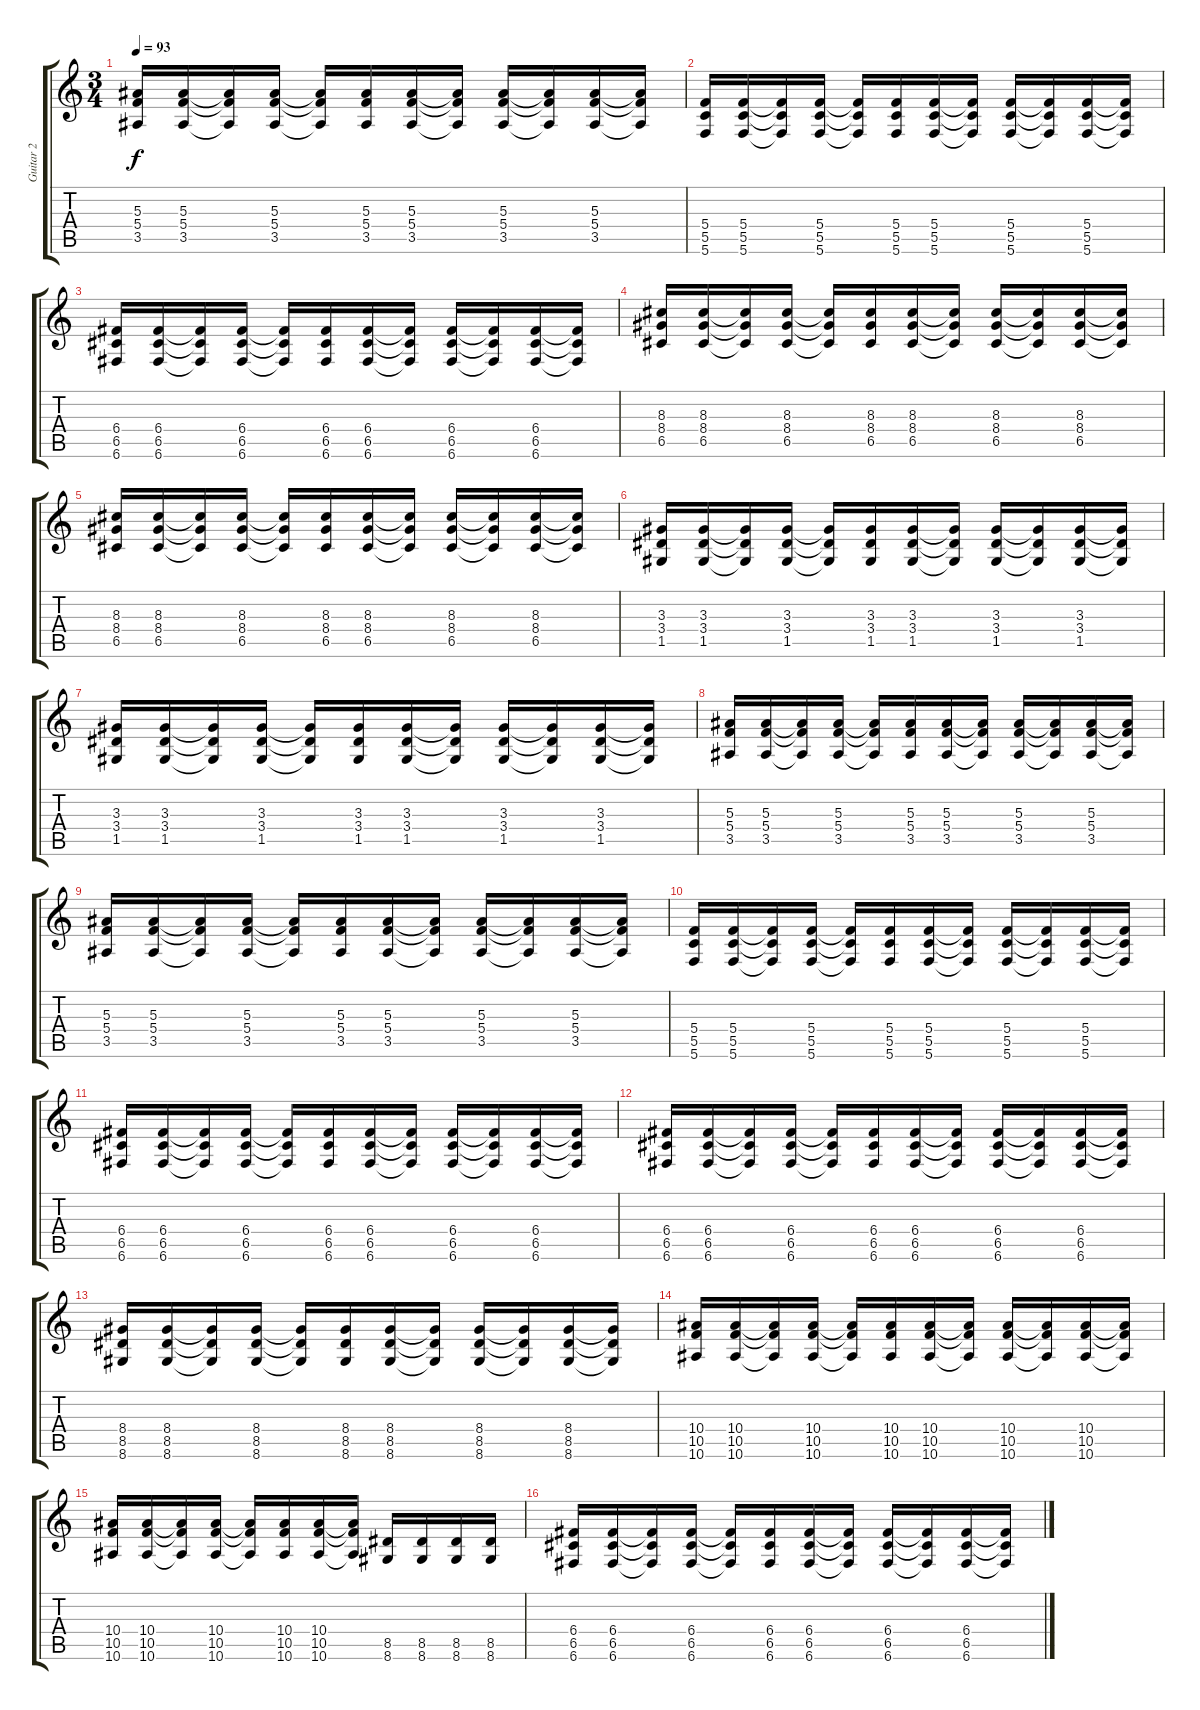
\track ("Guitar 2" "Guitar 2") {instrument overdrivenguitar}
\staff {score tabs}
\tuning (D4 A3 F3 C3 G2 C2) {hide}
\ts (3 4)
\tempo 93
\clef g2
\ks c
(5.3 5.4 3.5).16{dy f} (5.3 5.4 3.5).16 (5.3{t} 5.4{t} 3.5{t}).16 (5.3 5.4 3.5).16 (5.3{t} 5.4{t} 3.5{t}).16 (5.3 5.4 3.5).16 (5.3 5.4 3.5).16 (5.3{t} 5.4{t} 3.5{t}).16 (5.3 5.4 3.5).16 (5.3{t} 5.4{t} 3.5{t}).16 (5.3 5.4 3.5).16 (5.3{t} 5.4{t} 3.5{t}).16 |
(5.4 5.5 5.6).16 (5.4 5.5 5.6).16 (5.4{t} 5.5{t} 5.6{t}).16 (5.4 5.5 5.6).16 (5.4{t} 5.5{t} 5.6{t}).16 (5.4 5.5 5.6).16 (5.4 5.5 5.6).16 (5.4{t} 5.5{t} 5.6{t}).16 (5.4 5.5 5.6).16 (5.4{t} 5.5{t} 5.6{t}).16 (5.4 5.5 5.6).16 (5.4{t} 5.5{t} 5.6{t}).16 |
(6.4 6.5 6.6).16 (6.4 6.5 6.6).16 (6.4{t} 6.5{t} 6.6{t}).16 (6.4 6.5 6.6).16 (6.4{t} 6.5{t} 6.6{t}).16 (6.4 6.5 6.6).16 (6.4 6.5 6.6).16 (6.4{t} 6.5{t} 6.6{t}).16 (6.4 6.5 6.6).16 (6.4{t} 6.5{t} 6.6{t}).16 (6.4 6.5 6.6).16 (6.4{t} 6.5{t} 6.6{t}).16 |
(8.3 8.4 6.5).16 (8.3 8.4 6.5).16 (8.3{t} 8.4{t} 6.5{t}).16 (8.3 8.4 6.5).16 (8.3{t} 8.4{t} 6.5{t}).16 (8.3 8.4 6.5).16 (8.3 8.4 6.5).16 (8.3{t} 8.4{t} 6.5{t}).16 (8.3 8.4 6.5).16 (8.3{t} 8.4{t} 6.5{t}).16 (8.3 8.4 6.5).16 (8.3{t} 8.4{t} 6.5{t}).16 |
(8.3 8.4 6.5).16 (8.3 8.4 6.5).16 (8.3{t} 8.4{t} 6.5{t}).16 (8.3 8.4 6.5).16 (8.3{t} 8.4{t} 6.5{t}).16 (8.3 8.4 6.5).16 (8.3 8.4 6.5).16 (8.3{t} 8.4{t} 6.5{t}).16 (8.3 8.4 6.5).16 (8.3{t} 8.4{t} 6.5{t}).16 (8.3 8.4 6.5).16 (8.3{t} 8.4{t} 6.5{t}).16 |
(3.3 3.4 1.5).16 (3.3 3.4 1.5).16 (3.3{t} 3.4{t} 1.5{t}).16 (3.3 3.4 1.5).16 (3.3{t} 3.4{t} 1.5{t}).16 (3.3 3.4 1.5).16 (3.3 3.4 1.5).16 (3.3{t} 3.4{t} 1.5{t}).16 (3.3 3.4 1.5).16 (3.3{t} 3.4{t} 1.5{t}).16 (3.3 3.4 1.5).16 (3.3{t} 3.4{t} 1.5{t}).16 |
(3.3 3.4 1.5).16 (3.3 3.4 1.5).16 (3.3{t} 3.4{t} 1.5{t}).16 (3.3 3.4 1.5).16 (3.3{t} 3.4{t} 1.5{t}).16 (3.3 3.4 1.5).16 (3.3 3.4 1.5).16 (3.3{t} 3.4{t} 1.5{t}).16 (3.3 3.4 1.5).16 (3.3{t} 3.4{t} 1.5{t}).16 (3.3 3.4 1.5).16 (3.3{t} 3.4{t} 1.5{t}).16 |
(5.3 5.4 3.5).16 (5.3 5.4 3.5).16 (5.3{t} 5.4{t} 3.5{t}).16 (5.3 5.4 3.5).16 (5.3{t} 5.4{t} 3.5{t}).16 (5.3 5.4 3.5).16 (5.3 5.4 3.5).16 (5.3{t} 5.4{t} 3.5{t}).16 (5.3 5.4 3.5).16 (5.3{t} 5.4{t} 3.5{t}).16 (5.3 5.4 3.5).16 (5.3{t} 5.4{t} 3.5{t}).16 |
(5.3 5.4 3.5).16 (5.3 5.4 3.5).16 (5.3{t} 5.4{t} 3.5{t}).16 (5.3 5.4 3.5).16 (5.3{t} 5.4{t} 3.5{t}).16 (5.3 5.4 3.5).16 (5.3 5.4 3.5).16 (5.3{t} 5.4{t} 3.5{t}).16 (5.3 5.4 3.5).16 (5.3{t} 5.4{t} 3.5{t}).16 (5.3 5.4 3.5).16 (5.3{t} 5.4{t} 3.5{t}).16 |
(5.4 5.5 5.6).16 (5.4 5.5 5.6).16 (5.4{t} 5.5{t} 5.6{t}).16 (5.4 5.5 5.6).16 (5.4{t} 5.5{t} 5.6{t}).16 (5.4 5.5 5.6).16 (5.4 5.5 5.6).16 (5.4{t} 5.5{t} 5.6{t}).16 (5.4 5.5 5.6).16 (5.4{t} 5.5{t} 5.6{t}).16 (5.4 5.5 5.6).16 (5.4{t} 5.5{t} 5.6{t}).16 |
(6.4 6.5 6.6).16 (6.4 6.5 6.6).16 (6.4{t} 6.5{t} 6.6{t}).16 (6.4 6.5 6.6).16 (6.4{t} 6.5{t} 6.6{t}).16 (6.4 6.5 6.6).16 (6.4 6.5 6.6).16 (6.4{t} 6.5{t} 6.6{t}).16 (6.4 6.5 6.6).16 (6.4{t} 6.5{t} 6.6{t}).16 (6.4 6.5 6.6).16 (6.4{t} 6.5{t} 6.6{t}).16 |
(6.4 6.5 6.6).16 (6.4 6.5 6.6).16 (6.4{t} 6.5{t} 6.6{t}).16 (6.4 6.5 6.6).16 (6.4{t} 6.5{t} 6.6{t}).16 (6.4 6.5 6.6).16 (6.4 6.5 6.6).16 (6.4{t} 6.5{t} 6.6{t}).16 (6.4 6.5 6.6).16 (6.4{t} 6.5{t} 6.6{t}).16 (6.4 6.5 6.6).16 (6.4{t} 6.5{t} 6.6{t}).16 |
(8.4 8.5 8.6).16 (8.4 8.5 8.6).16 (8.4{t} 8.5{t} 8.6{t}).16 (8.4 8.5 8.6).16 (8.4{t} 8.5{t} 8.6{t}).16 (8.4 8.5 8.6).16 (8.4 8.5 8.6).16 (8.4{t} 8.5{t} 8.6{t}).16 (8.4 8.5 8.6).16 (8.4{t} 8.5{t} 8.6{t}).16 (8.4 8.5 8.6).16 (8.4{t} 8.5{t} 8.6{t}).16 |
(10.4 10.5 10.6).16 (10.4 10.5 10.6).16 (10.4{t} 10.5{t} 10.6{t}).16 (10.4 10.5 10.6).16 (10.4{t} 10.5{t} 10.6{t}).16 (10.4 10.5 10.6).16 (10.4 10.5 10.6).16 (10.4{t} 10.5{t} 10.6{t}).16 (10.4 10.5 10.6).16 (10.4{t} 10.5{t} 10.6{t}).16 (10.4 10.5 10.6).16 (10.4{t} 10.5{t} 10.6{t}).16 |
(10.4 10.5 10.6).16 (10.4 10.5 10.6).16 (10.4{t} 10.5{t} 10.6{t}).16 (10.4 10.5 10.6).16 (10.4{t} 10.5{t} 10.6{t}).16 (10.4 10.5 10.6).16 (10.4 10.5 10.6).16 (10.4{t} 10.5{t} 10.6{t}).16 (8.5 8.6).16 (8.5 8.6).16 (8.5 8.6).16 (8.5 8.6).16 |
(6.4 6.5 6.6).16 (6.4 6.5 6.6).16 (6.4{t} 6.5{t} 6.6{t}).16 (6.4 6.5 6.6).16 (6.4{t} 6.5{t} 6.6{t}).16 (6.4 6.5 6.6).16 (6.4 6.5 6.6).16 (6.4{t} 6.5{t} 6.6{t}).16 (6.4 6.5 6.6).16 (6.4{t} 6.5{t} 6.6{t}).16 (6.4 6.5 6.6).16 (6.4{t} 6.5{t} 6.6{t}).16
